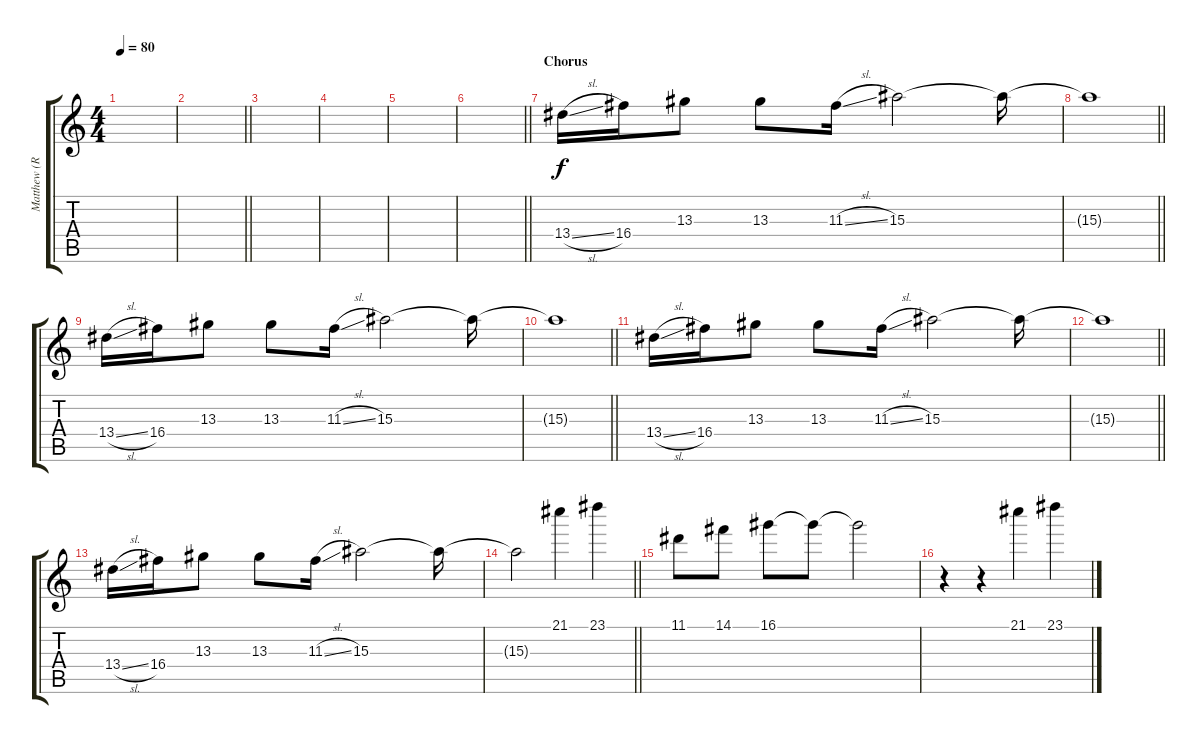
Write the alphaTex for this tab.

\track ("Matthew (RSE)" "Matthew (R") {instrument distortionguitar}
\staff {score tabs}
\tuning (E4 B3 G3 D3 A2 E2) {hide}
\ts (4 4)
\tempo 80
\clef g2
\ks c
|
\barLineRight lightlight
|
|
|
|
\barLineRight lightlight
|
\section ("" "Chorus")
13.4{sl}.16 16.4.16 13.3.8 13.3.8 11.3{sl}.16 15.3.2 15.3{t}.16 |
\barLineRight lightlight
15.3{t}.1 |
13.4{sl}.16 16.4.16 13.3.8 13.3.8 11.3{sl}.16 15.3.2 15.3{t}.16 |
\barLineRight lightlight
15.3{t}.1 |
13.4{sl}.16 16.4.16 13.3.8 13.3.8 11.3{sl}.16 15.3.2 15.3{t}.16 |
\barLineRight lightlight
15.3{t}.1 |
13.4{sl}.16 16.4.16 13.3.8 13.3.8 11.3{sl}.16 15.3.2 15.3{t}.16 |
\barLineRight lightlight
15.3{t}.2 21.1.4 23.1.4 |
\section ("" "")
11.1.8 14.1.8 16.1.8 16.1{t}.8 16.1{t}.2 |
r.4 r.4 21.1.4 23.1.4
